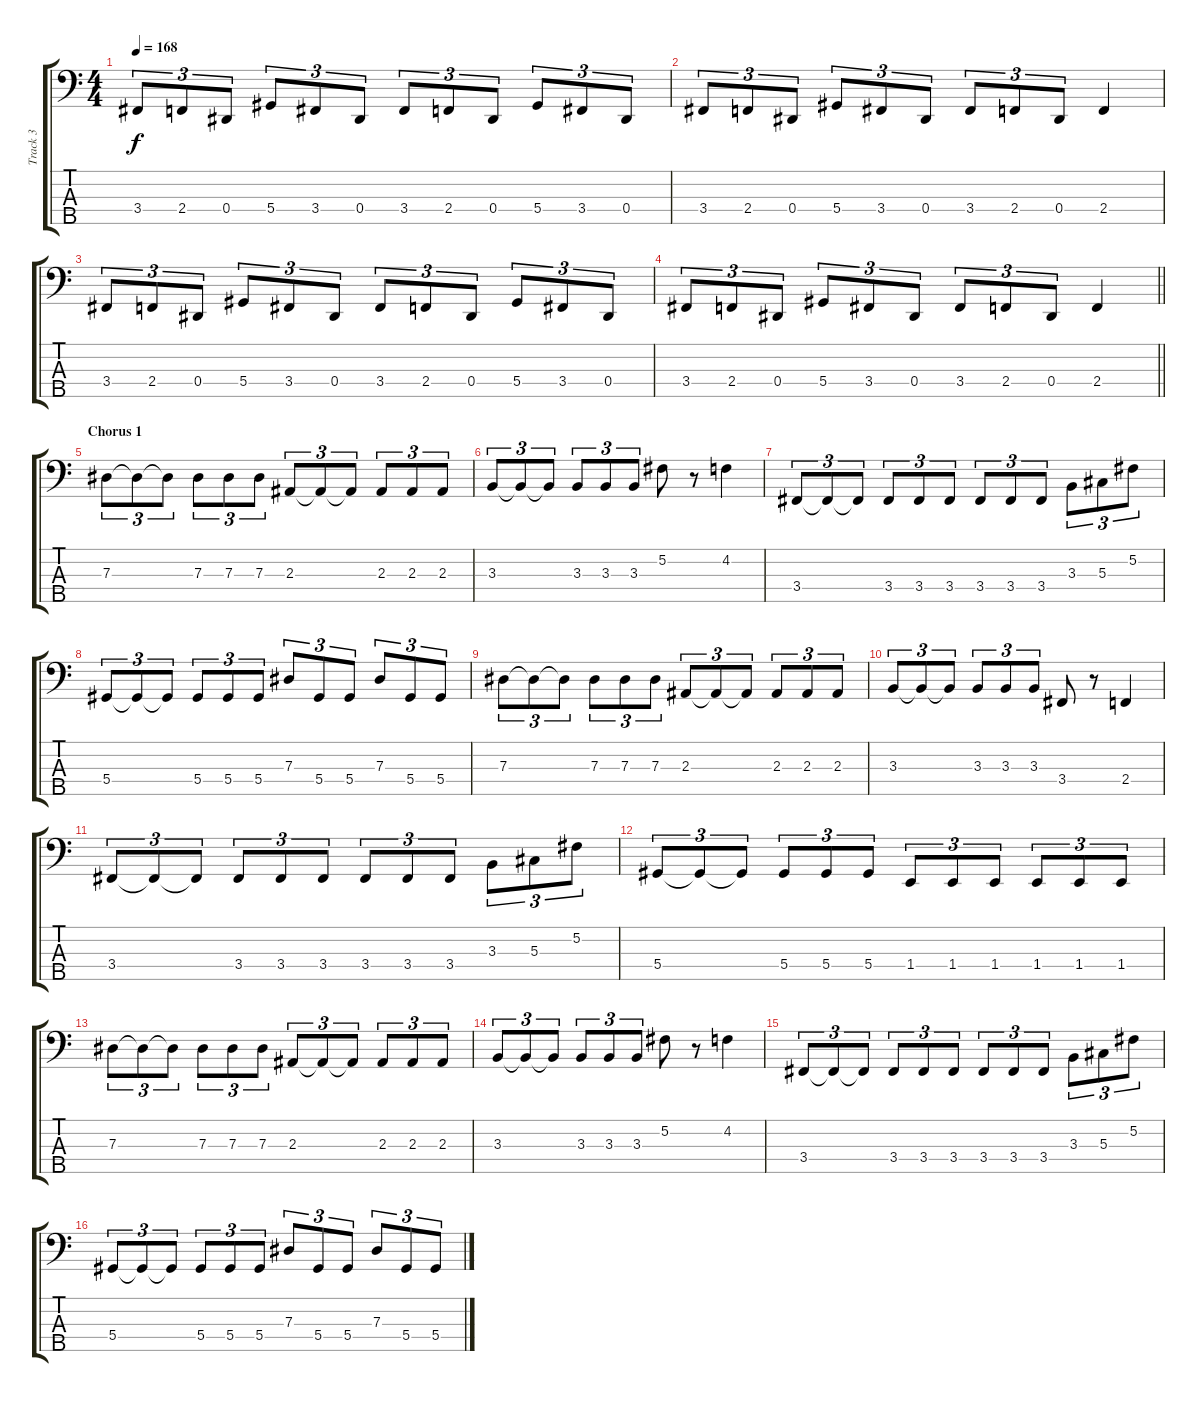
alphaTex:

\track ("Track 3" "Track 3") {instrument electricbasspick bank 255}
\staff {score tabs}
\tuning (Gb2 Db2 Ab1 Eb1 Bb0) {hide}
\ts (4 4)
\tempo 168
\clef f4
\ks c
3.4.8{tu (3 2) dy f} 2.4.8{tu (3 2)} 0.4.8{tu (3 2)} 5.4.8{tu (3 2)} 3.4.8{tu (3 2)} 0.4.8{tu (3 2)} 3.4.8{tu (3 2)} 2.4.8{tu (3 2)} 0.4.8{tu (3 2)} 5.4.8{tu (3 2)} 3.4.8{tu (3 2)} 0.4.8{tu (3 2)} |
3.4.8{tu (3 2)} 2.4.8{tu (3 2)} 0.4.8{tu (3 2)} 5.4.8{tu (3 2)} 3.4.8{tu (3 2)} 0.4.8{tu (3 2)} 3.4.8{tu (3 2)} 2.4.8{tu (3 2)} 0.4.8{tu (3 2)} 2.4.4 |
3.4.8{tu (3 2)} 2.4.8{tu (3 2)} 0.4.8{tu (3 2)} 5.4.8{tu (3 2)} 3.4.8{tu (3 2)} 0.4.8{tu (3 2)} 3.4.8{tu (3 2)} 2.4.8{tu (3 2)} 0.4.8{tu (3 2)} 5.4.8{tu (3 2)} 3.4.8{tu (3 2)} 0.4.8{tu (3 2)} |
\barLineRight lightlight
3.4.8{tu (3 2)} 2.4.8{tu (3 2)} 0.4.8{tu (3 2)} 5.4.8{tu (3 2)} 3.4.8{tu (3 2)} 0.4.8{tu (3 2)} 3.4.8{tu (3 2)} 2.4.8{tu (3 2)} 0.4.8{tu (3 2)} 2.4.4 |
\section ("" "Chorus 1")
7.3.8{tu (3 2)} 7.3{t}.8{tu (3 2)} 7.3{t}.8{tu (3 2)} 7.3.8{tu (3 2)} 7.3.8{tu (3 2)} 7.3.8{tu (3 2)} 2.3.8{tu (3 2)} 2.3{t}.8{tu (3 2)} 2.3{t}.8{tu (3 2)} 2.3.8{tu (3 2)} 2.3.8{tu (3 2)} 2.3.8{tu (3 2)} |
3.3.8{tu (3 2)} 3.3{t}.8{tu (3 2)} 3.3{t}.8{tu (3 2)} 3.3.8{tu (3 2)} 3.3.8{tu (3 2)} 3.3.8{tu (3 2)} 5.2.8 r.8 4.2.4 |
3.4.8{tu (3 2)} 3.4{t}.8{tu (3 2)} 3.4{t}.8{tu (3 2)} 3.4.8{tu (3 2)} 3.4.8{tu (3 2)} 3.4.8{tu (3 2)} 3.4.8{tu (3 2)} 3.4.8{tu (3 2)} 3.4.8{tu (3 2)} 3.3.8{tu (3 2)} 5.3.8{tu (3 2)} 5.2.8{tu (3 2)} |
5.4.8{tu (3 2)} 5.4{t}.8{tu (3 2)} 5.4{t}.8{tu (3 2)} 5.4.8{tu (3 2)} 5.4.8{tu (3 2)} 5.4.8{tu (3 2)} 7.3.8{tu (3 2)} 5.4.8{tu (3 2)} 5.4.8{tu (3 2)} 7.3.8{tu (3 2)} 5.4.8{tu (3 2)} 5.4.8{tu (3 2)} |
7.3.8{tu (3 2)} 7.3{t}.8{tu (3 2)} 7.3{t}.8{tu (3 2)} 7.3.8{tu (3 2)} 7.3.8{tu (3 2)} 7.3.8{tu (3 2)} 2.3.8{tu (3 2)} 2.3{t}.8{tu (3 2)} 2.3{t}.8{tu (3 2)} 2.3.8{tu (3 2)} 2.3.8{tu (3 2)} 2.3.8{tu (3 2)} |
3.3.8{tu (3 2)} 3.3{t}.8{tu (3 2)} 3.3{t}.8{tu (3 2)} 3.3.8{tu (3 2)} 3.3.8{tu (3 2)} 3.3.8{tu (3 2)} 3.4.8 r.8 2.4.4 |
3.4.8{tu (3 2)} 3.4{t}.8{tu (3 2)} 3.4{t}.8{tu (3 2)} 3.4.8{tu (3 2)} 3.4.8{tu (3 2)} 3.4.8{tu (3 2)} 3.4.8{tu (3 2)} 3.4.8{tu (3 2)} 3.4.8{tu (3 2)} 3.3.8{tu (3 2)} 5.3.8{tu (3 2)} 5.2.8{tu (3 2)} |
5.4.8{tu (3 2)} 5.4{t}.8{tu (3 2)} 5.4{t}.8{tu (3 2)} 5.4.8{tu (3 2)} 5.4.8{tu (3 2)} 5.4.8{tu (3 2)} 1.4.8{tu (3 2)} 1.4.8{tu (3 2)} 1.4.8{tu (3 2)} 1.4.8{tu (3 2)} 1.4.8{tu (3 2)} 1.4.8{tu (3 2)} |
7.3.8{tu (3 2)} 7.3{t}.8{tu (3 2)} 7.3{t}.8{tu (3 2)} 7.3.8{tu (3 2)} 7.3.8{tu (3 2)} 7.3.8{tu (3 2)} 2.3.8{tu (3 2)} 2.3{t}.8{tu (3 2)} 2.3{t}.8{tu (3 2)} 2.3.8{tu (3 2)} 2.3.8{tu (3 2)} 2.3.8{tu (3 2)} |
3.3.8{tu (3 2)} 3.3{t}.8{tu (3 2)} 3.3{t}.8{tu (3 2)} 3.3.8{tu (3 2)} 3.3.8{tu (3 2)} 3.3.8{tu (3 2)} 5.2.8 r.8 4.2.4 |
3.4.8{tu (3 2)} 3.4{t}.8{tu (3 2)} 3.4{t}.8{tu (3 2)} 3.4.8{tu (3 2)} 3.4.8{tu (3 2)} 3.4.8{tu (3 2)} 3.4.8{tu (3 2)} 3.4.8{tu (3 2)} 3.4.8{tu (3 2)} 3.3.8{tu (3 2)} 5.3.8{tu (3 2)} 5.2.8{tu (3 2)} |
5.4.8{tu (3 2)} 5.4{t}.8{tu (3 2)} 5.4{t}.8{tu (3 2)} 5.4.8{tu (3 2)} 5.4.8{tu (3 2)} 5.4.8{tu (3 2)} 7.3.8{tu (3 2)} 5.4.8{tu (3 2)} 5.4.8{tu (3 2)} 7.3.8{tu (3 2)} 5.4.8{tu (3 2)} 5.4.8{tu (3 2)}
